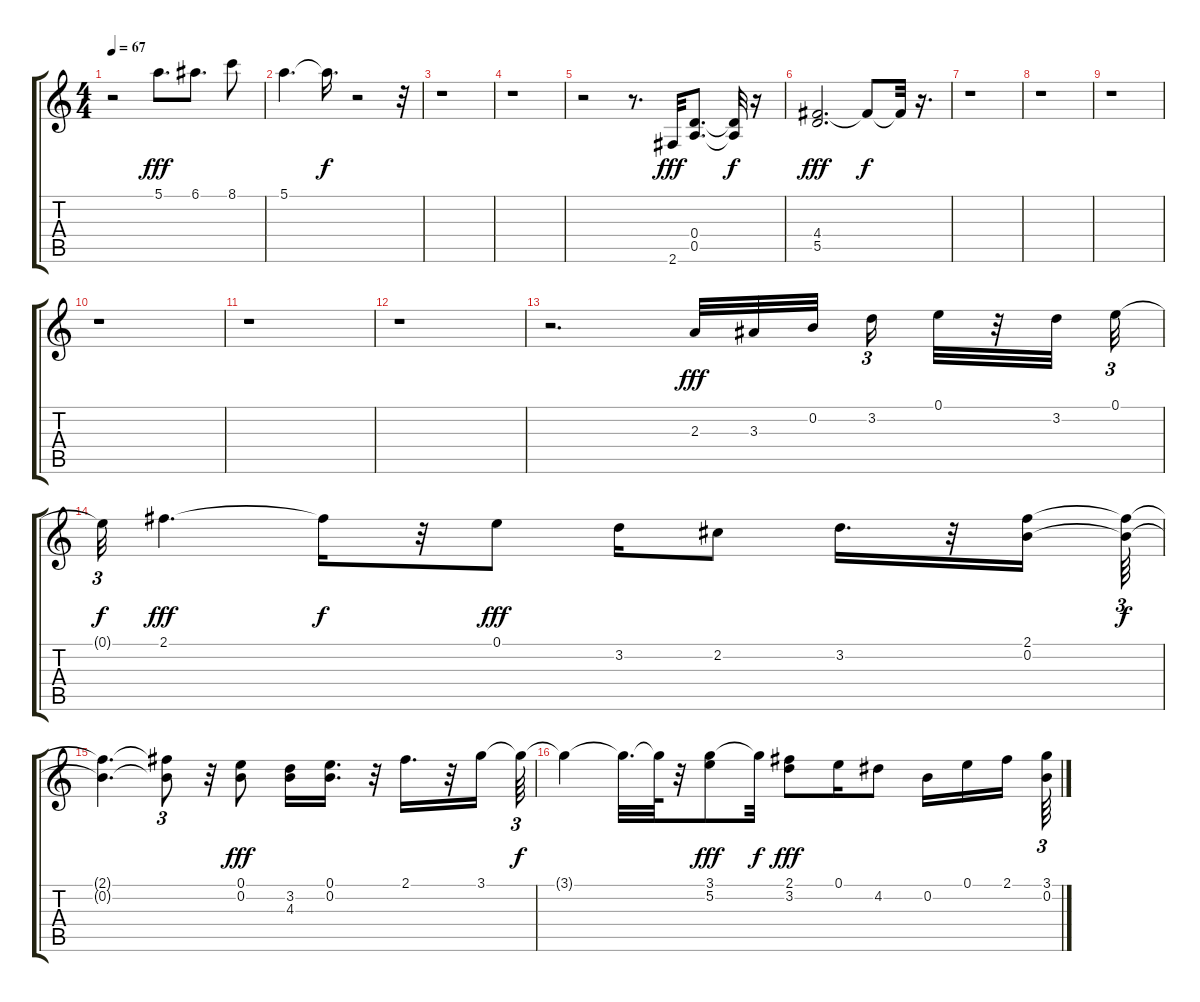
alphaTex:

\track "" {instrument distortionguitar}
\staff {score tabs}
\tuning (E4 B3 G3 D3 A2 E2) {hide}
\ts (4 4)
\tempo 67
\clef g2
\ks c
r.2{dy f} 5.1.8{d dy fff} 6.1.8{d} 8.1.8 |
5.1.4{d} 5.1{t}.16{d dy f} r.2 r.32 |
r.1 |
r.1 |
r.2 r.8{d} 2.6.32{dy fff} (0.4 0.5).8{d} (0.4{t} 0.5{t}).32{dy f} r.16 |
(4.4 5.5).2{d dy fff} 4.4{t}.8{dy f} 4.4{t}.32 r.16{d} |
r.1 |
r.1 |
r.1 |
r.1 |
r.1 |
r.1 |
r.2{d} 2.3.32{dy fff volume 12 instrument distortionguitar} 3.3.32 0.2.32 3.2.16{tu (3 2)} 0.1.32 r.32 3.2.32 0.1.32{tu (3 2)} |
0.1{t}.32{tu (3 2) dy f} 2.1.4{d dy fff} 2.1{t}.16{dy f} r.32 0.1.8{dy fff} 3.2.16 2.2.8 3.2.16{d} r.32 (2.1 0.2).16 (2.1{t} 0.2{t}).64{tu (3 2) dy f} |
(2.1{t} 0.2{t}).4{d} (2.1{t} 0.2{t}).8{tu (3 2)} r.32 (0.1 0.2).8{dy fff} (3.2 4.3).16 (0.1 0.2).16{d} r.32 2.1.16{d} r.32 3.1.16 3.1{t}.64{tu (3 2) dy f} |
3.1{t}.4 3.1{t}.32{d} 3.1{t}.64 r.32 (3.1 5.2).8{dy fff} 3.1{t}.32{dy f} (2.1 3.2).8{dy fff} 0.1.16 4.2.8 0.2.16 0.1.16 2.1.16 (3.1 0.2).64{tu (3 2)}
